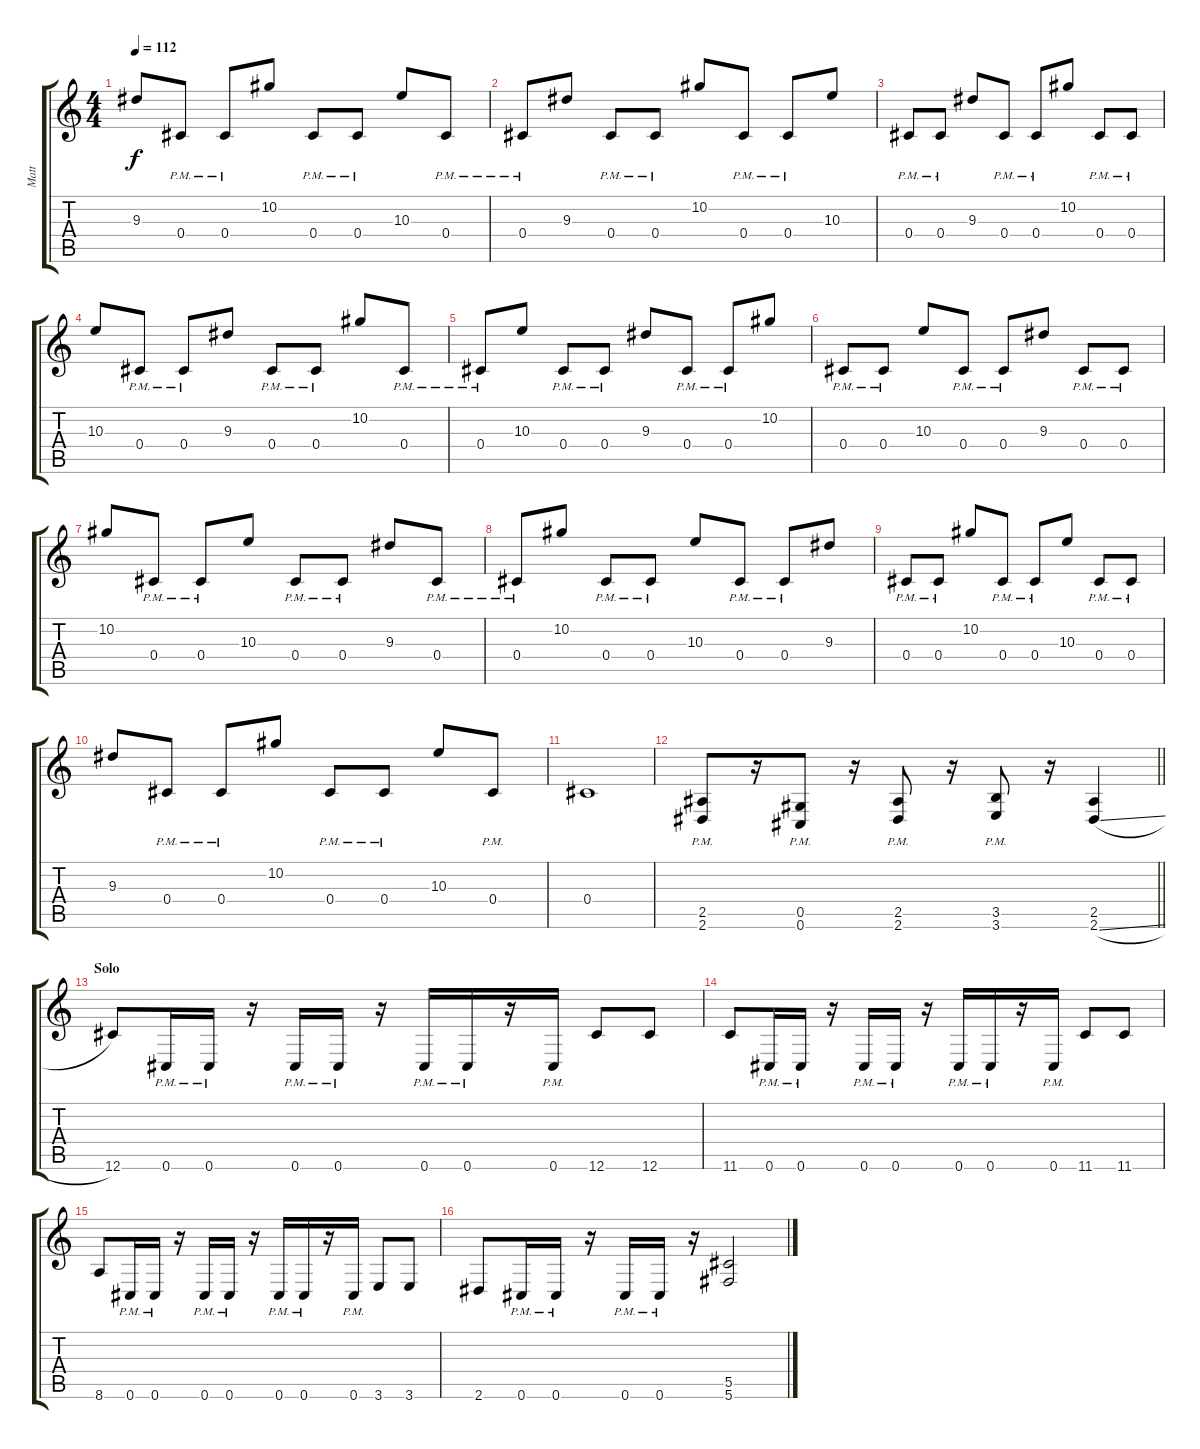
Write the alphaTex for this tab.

\track ("Matt" "Matt") {instrument distortionguitar}
\staff {score tabs}
\tuning (Eb4 Bb3 Gb3 Db3 Ab2 Db2) {hide}
\ts (4 4)
\tempo 112
\clef g2
\ks c
9.3.8{dy f} 0.4{pm}.8 0.4{pm}.8 10.2.8 0.4{pm}.8 0.4{pm}.8 10.3.8 0.4{pm}.8 |
0.4{pm}.8 9.3.8 0.4{pm}.8 0.4{pm}.8 10.2.8 0.4{pm}.8 0.4{pm}.8 10.3.8 |
0.4{pm}.8 0.4{pm}.8 9.3.8 0.4{pm}.8 0.4{pm}.8 10.2.8 0.4{pm}.8 0.4{pm}.8 |
10.3.8 0.4{pm}.8 0.4{pm}.8 9.3.8 0.4{pm}.8 0.4{pm}.8 10.2.8 0.4{pm}.8 |
0.4{pm}.8 10.3.8 0.4{pm}.8 0.4{pm}.8 9.3.8 0.4{pm}.8 0.4{pm}.8 10.2.8 |
0.4{pm}.8 0.4{pm}.8 10.3.8 0.4{pm}.8 0.4{pm}.8 9.3.8 0.4{pm}.8 0.4{pm}.8 |
10.2.8 0.4{pm}.8 0.4{pm}.8 10.3.8 0.4{pm}.8 0.4{pm}.8 9.3.8 0.4{pm}.8 |
0.4{pm}.8 10.2.8 0.4{pm}.8 0.4{pm}.8 10.3.8 0.4{pm}.8 0.4{pm}.8 9.3.8 |
0.4{pm}.8 0.4{pm}.8 10.2.8 0.4{pm}.8 0.4{pm}.8 10.3.8 0.4{pm}.8 0.4{pm}.8 |
9.3.8 0.4{pm}.8 0.4{pm}.8 10.2.8 0.4{pm}.8 0.4{pm}.8 10.3.8 0.4{pm}.8 |
0.4.1 |
\barLineRight lightlight
(2.5{pm} 2.6{pm}).8 r.16 (0.5{pm} 0.6{pm}).8 r.16 (2.5{pm} 2.6{pm}).8 r.16 (3.5{pm} 3.6{pm}).8 r.16 (2.5 2.6{sl}).4 |
\section ("" "Solo")
12.6.8 0.6{pm}.16 0.6{pm}.16 r.16 0.6{pm}.16 0.6{pm}.16 r.16 0.6{pm}.16 0.6{pm}.16 r.16 0.6{pm}.16 12.6.8 12.6.8 |
11.6.8 0.6{pm}.16 0.6{pm}.16 r.16 0.6{pm}.16 0.6{pm}.16 r.16 0.6{pm}.16 0.6{pm}.16 r.16 0.6{pm}.16 11.6.8 11.6.8 |
8.6.8 0.6{pm}.16 0.6{pm}.16 r.16 0.6{pm}.16 0.6{pm}.16 r.16 0.6{pm}.16 0.6{pm}.16 r.16 0.6{pm}.16 3.6.8 3.6.8 |
2.6.8 0.6{pm}.16 0.6{pm}.16 r.16 0.6{pm}.16 0.6{pm}.16 r.16 (5.5 5.6).2
